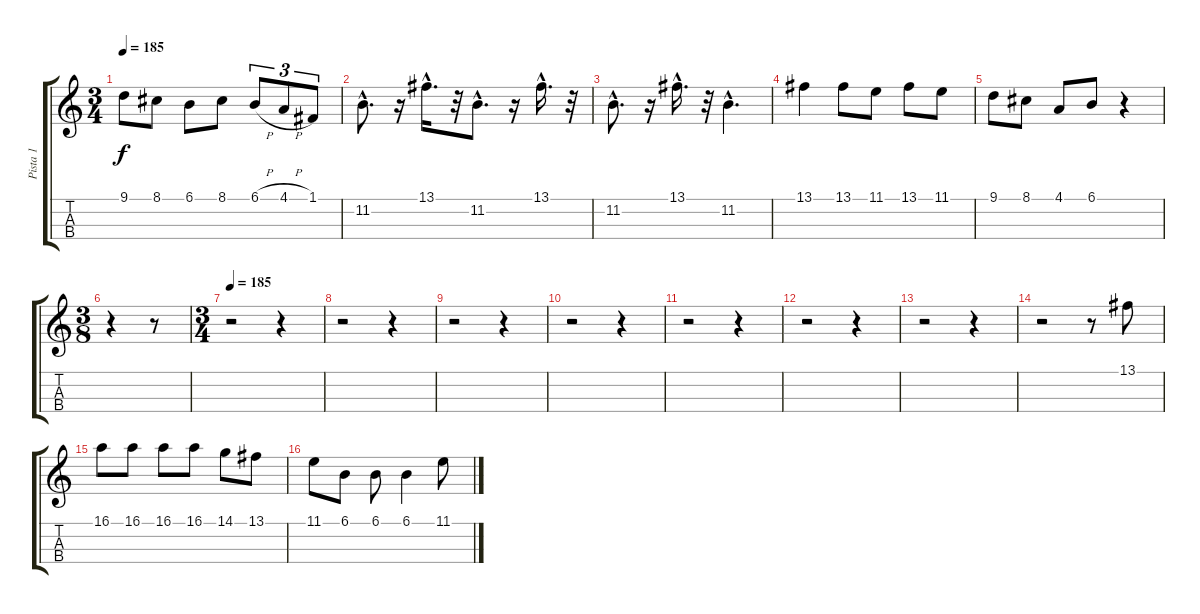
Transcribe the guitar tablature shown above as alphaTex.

\track ("Pista 1" "Pista 1") {instrument violin}
\staff {score tabs}
\tuning (F4 C4 G3 D3) {hide}
\ts (3 4)
\tempo 185
\clef g2
\ks c
9.1.8{dy f} 8.1.8 6.1.8 8.1.8 6.1{h}.8{tu (3 2)} 4.1{h}.8{tu (3 2)} 1.1.8{tu (3 2)} |
11.2{hac}.8{d volume 16} r.16 13.1{hac}.16{d} r.32 11.2{hac}.8{d} r.16 13.1{hac}.16{d} r.32 |
11.2{hac}.8{d} r.16 13.1{hac}.16{d} r.32 11.2{hac}.4{d} |
13.1.4 13.1.8 11.1.8 13.1.8 11.1.8 |
9.1.8 8.1.8 4.1.8 6.1.8 r.4 |
\ts (3 8)
r.4 r.8 |
\ts (3 4)
\tempo 185
r.2 r.4 |
r.2 r.4 |
r.2 r.4 |
r.2 r.4 |
r.2 r.4 |
r.2 r.4 |
r.2 r.4 |
r.2 r.8 13.1.8 |
16.1.8 16.1.8 16.1.8 16.1.8 14.1.8 13.1.8 |
11.1.8 6.1.8 6.1.8 6.1.4 11.1.8
